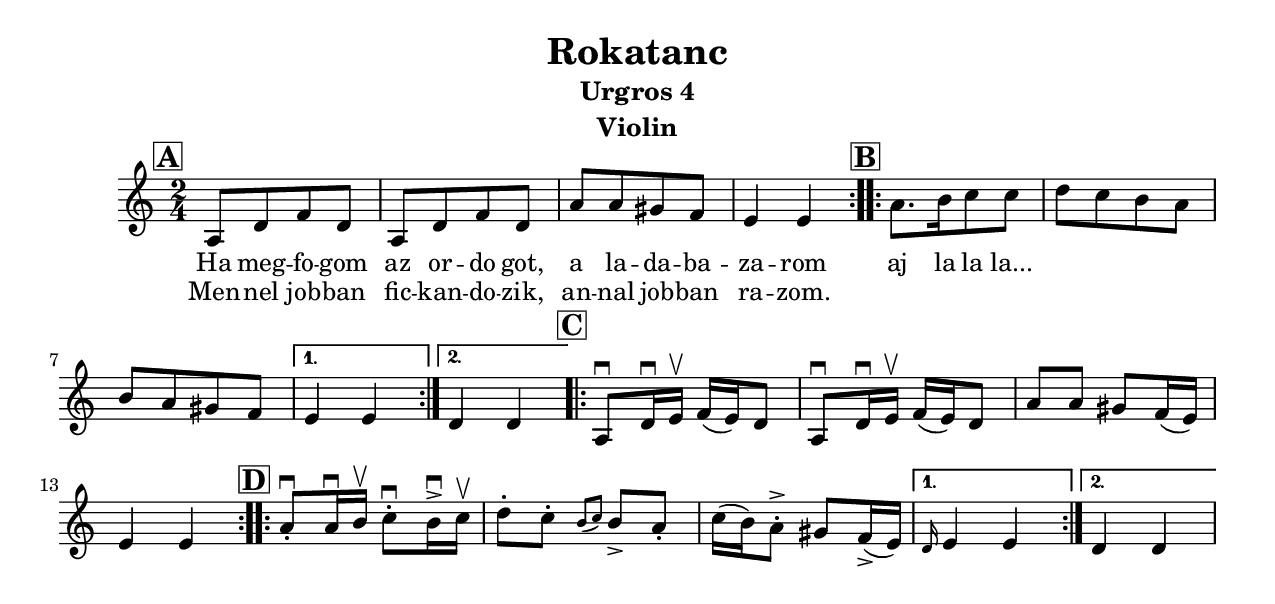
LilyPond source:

\version "2.24.0"
\language "english"
%\pointAndClickOff

\paper{
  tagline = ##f
  print-all-headers = ##t
  #(set-paper-size "letter")
}
date = #(strftime "%d-%m-%Y" (localtime (current-time)))

%\markup{ \italic{ " Updated " \date  }  }

%\markup{ Got something to say? }

%#################################### Melody ########################
melody = \transpose e a \relative c {
  \clef treble
  \key e \minor
  \time 2/4
  \set Score.rehearsalMarkFormatter = #format-mark-box-alphabet

  %\partial 16*3 a16 d f   %lead in notes

  \repeat volta 2{
  \mark \default
    e8  [a c a]
    e8 [a c a]
    e'8 [e ds c]
    b4 b
  }
  %\alternative { { }{ } }

  \repeat volta 2{
  \mark \default
    e8. [fs16 g8 g]
    a8 [g fs e]
    fs8[e ds c]|
  }
  \alternative { {b4 b }{a4 a } }

  \repeat volta 2{
  \mark \default
    e8 \downbow a16\downbow b\upbow c(b)a8|
    e8 \downbow a16\downbow b\upbow c(b)a8|
    e'8 e ds c16(b)
    b4 b|
  }


  \repeat volta 2{
  \mark \default
    e8 \downbow -. e16\downbow fs\upbow g8\downbow -.fs16 \downbow -> g\upbow |
    a8-. g-. \grace{fs (g)} fs -> e-.
    g16(fs) e8-> -. ds8 c16->(b)
  }
  \alternative { { \grace a b4 b}{a4 a } }
}
%################################# Lyrics #####################
\addlyrics{
  Ha meg -- fo -- gom
  az or -- do  got,
  a la -- da -- ba -- za -- rom
  aj la la la...
}

\addlyrics{
  Men -- nel job -- ban
  fic -- kan -- do -- zik,
  an -- nal job -- ban ra -- zom.
}
%################################# Chords #######################
harmonies = \chordmode {

}

\score {
  <<
    \new ChordNames {
      \set chordChanges = ##f
      \harmonies
    }
    \new Staff   \melody
  >>
  \header{
    title= "Rokatanc"
    subtitle="Urgros 4"
    composer= ""
    instrument = "Violin"
    arranger= ""
  }
  \midi{\tempo 4 = 120}
  \layout{indent = 1.0\cm}
}


%{
convert-ly (GNU LilyPond) 2.14.2 Processing `'...  Applying
conversion: 2.12.3, 2.13.0, 2.13.1, 2.13.4, 2.13.10, 2.13.16, 2.13.18,
2.13.20, 2.13.29, 2.13.31, 2.13.36, 2.13.39, 2.13.40, 2.13.42,
2.13.44, 2.13.46, 2.13.48, 2.13.51, 2.14.0
%}
